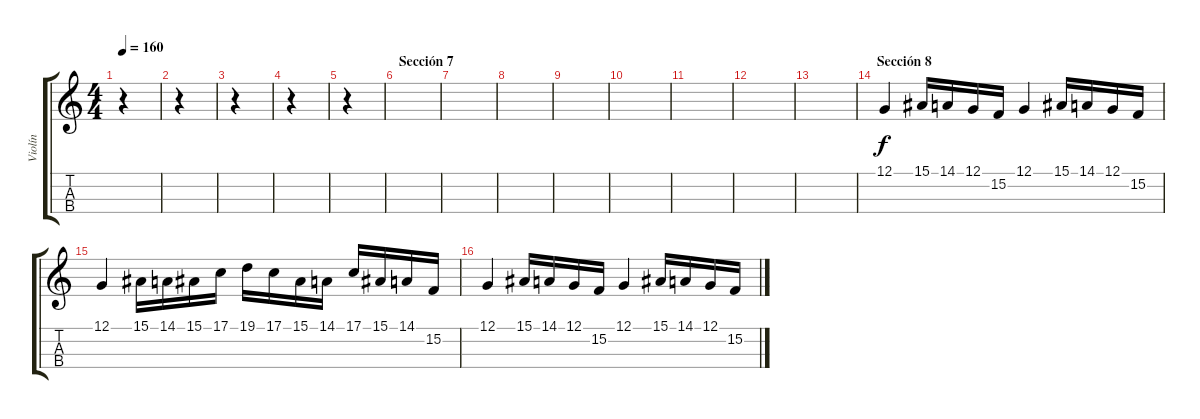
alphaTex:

\track ("Violín" "Violín") {instrument violin}
\staff {score tabs}
\tuning (G3 D3 A2 E2) {hide}
\ts (4 4)
\tempo 160
\clef g2
\ks c
r.4{dy f} |
r.4 |
r.4 |
r.4 |
r.4 |
\section ("" "Sección 7")
|
|
|
|
|
|
|
|
\section ("" "Sección 8")
12.1.4 15.1.16 14.1.16 12.1.16 15.2.16 12.1.4 15.1.16 14.1.16 12.1.16 15.2.16 |
12.1.4 15.1.16 14.1.16 15.1.16 17.1.16 19.1.16 17.1.16 15.1.16 14.1.16 17.1.16 15.1.16 14.1.16 15.2.16 |
12.1.4 15.1.16 14.1.16 12.1.16 15.2.16 12.1.4 15.1.16 14.1.16 12.1.16 15.2.16
